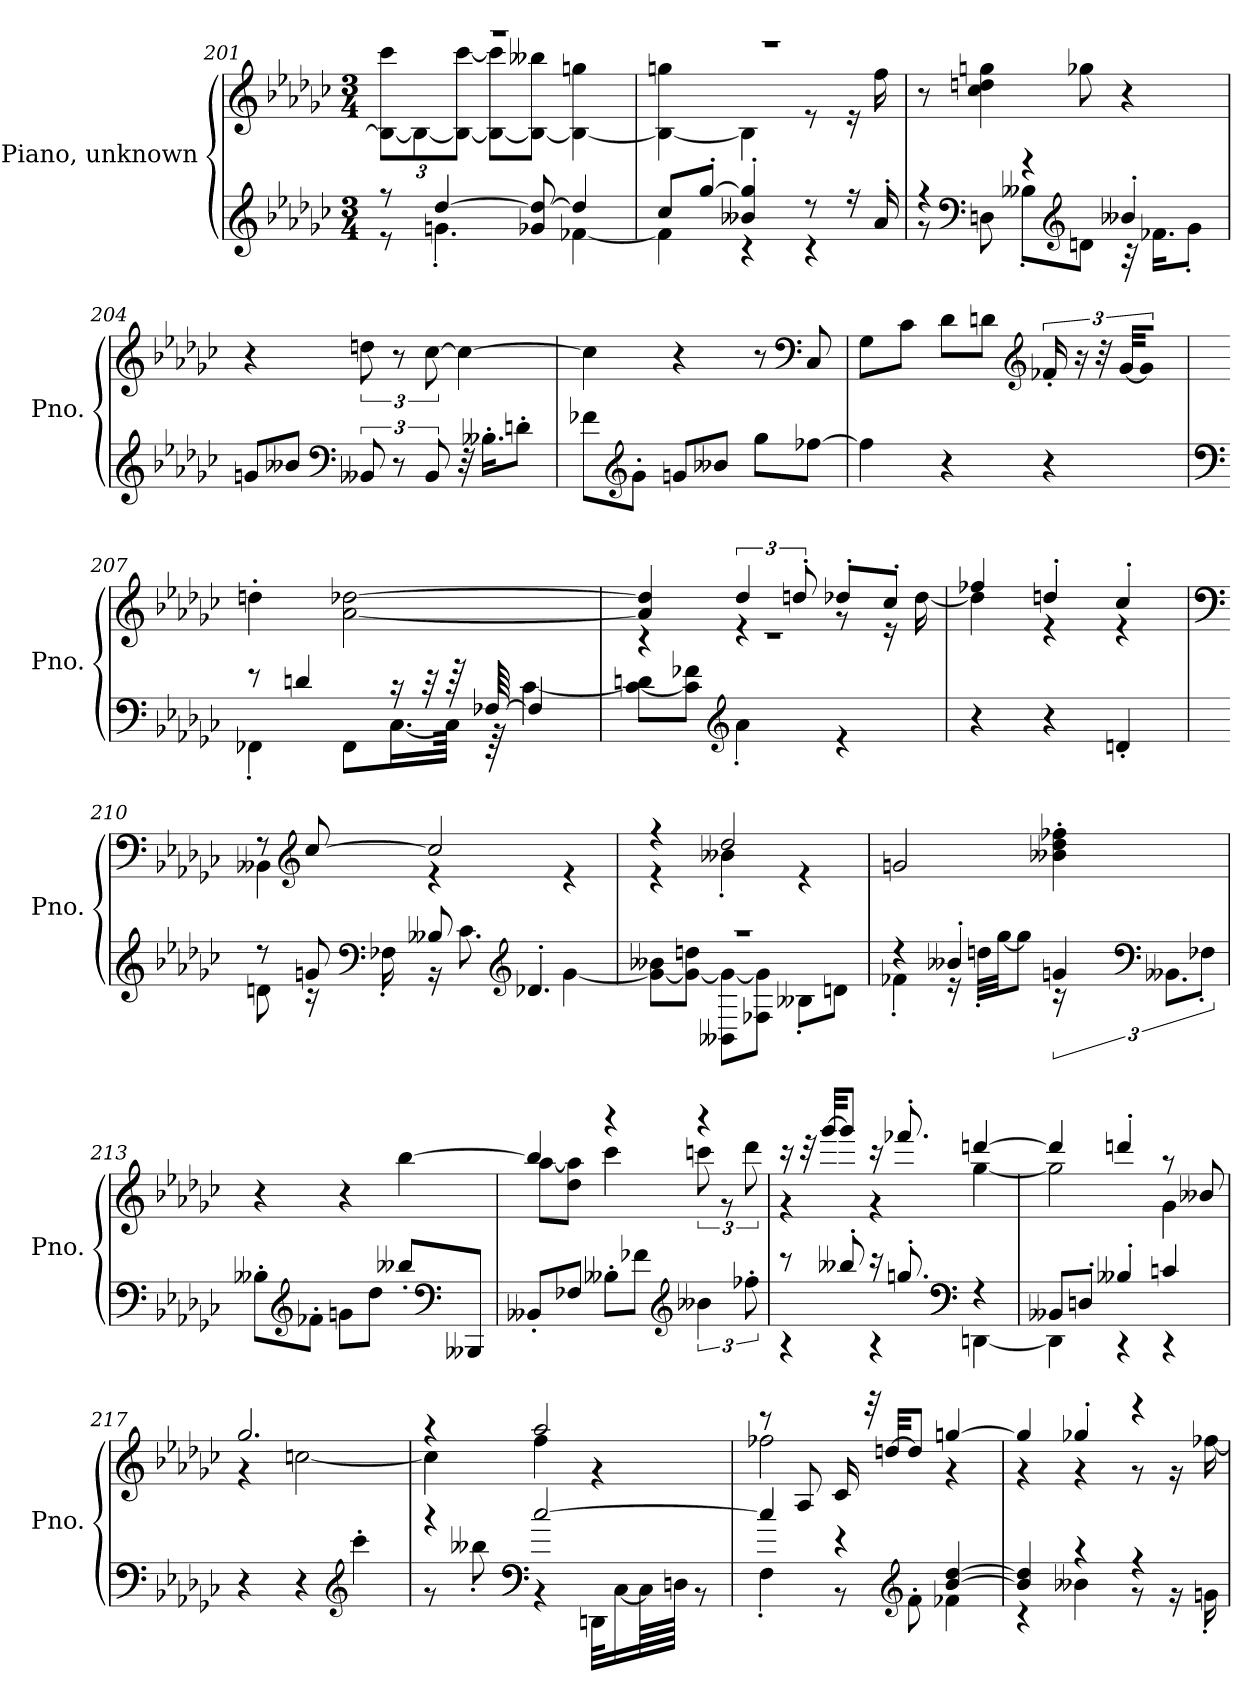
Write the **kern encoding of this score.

**kern	**kern
*part1	*part1
*staff2	*staff1
*I"Piano, unknown	*
*I'Pno.	*
*clefG2	*clefG2
*k[b-e-a-d-g-c-]	*k[b-e-a-d-g-c-]
*M3/4	*M3/4
=201	=201
*^	*^
*	*	*	*Xbrackettup
8r	8r	2.r	12B--\_ 12ccc-\L
.	.	.	12B--\_
[4dd-/	4.gn'\	.	.
.	.	.	12B--\_ [12ccc-\J
.	.	.	8B--\_ 8ccc-\]L
8g-X/ 8dd-/_	.	.	8B--\_ 8bb--X\J
4dd-/]	[4f-X\	.	4B--\_ 4ggn\
=202	=202	=202	=202
8cc-/L	4f-\]	2.r	4B--\_ 4ggn\
[8gg-'/J	.	.	.
4b--X/' 4gg-/]'	4r	.	4B--\]
8r	4r	.	8r
16r	.	.	16r
16a-'/	.	.	16ff\
*	*	*v	*v
!!LO:LB:g=z
=203	=203	=203
4r	8r	8r
*clefF4	*	*
.	8Dn\	4cc-\ 4ddn\ 4ggn\
4r	8B--X'\L	.
*clefG2	*	*
.	8dn\J	8gg-X\
4b--X'/	32r	4r
.	16.f-X\KL	.
.	8g-'\J	.
*v	*v	*
=204	=204
8gn/L	4r
8b--X/J	.
*clefF4	*
*	*brackettup
12BB--X/	12ddn\
12r	12r
12BB--/	[12cc-\
32r	4cc-\_
16.B--X'\KL	.
8dn'\J	.
!!LO:LB:g=z
=205	=205
8f-X\L	4cc-\]
*clefG2	*
8g-'\J	.
8gn/L	4r
8b--X/J	.
8gg-\L	8r
*	*clefF4
[8ff-X\J	8C-/
=206	=206
4ff-\]	8G-\L
.	8c-\J
4r	8d-\L
.	8dn\J
*	*clefG2
4r	24f-X'/
.	24r
.	48r
.	[48g-/KKL
.	8g-/J]
=207	=207
*clefF4	*
*^	*
8r	4FF-X'\	4ddn'\
4dn/	.	.
.	8FF-\L	[2a-\ [2dd-X\
16r	[16.C-\L	.
32r	.	.
64r	64C-\JJkk]	.
[64F-X/	64r	.
4F-/]	[4c-\	.
!!LO:PB:g=z
=208	=208	=208
*	*	*^
2.r	8c-\_ 8dn\L	4a-/] 4dd-/]	4r
.	8c-\] 8f-X\J	.	.
*clefG2	*	*	*
.	4a-'\	6dd-/	4r
.	.	12ddn'/	.
.	4r	8dd-X'/L	8r
.	.	8cc-'/J	16r
.	.	.	[16dd-\
*v	*v	*	*
=209	=209	=209
4r	4ff-X/	4dd-\]
4r	4ddn'/	4r
4dn'/	4cc-'/	4r
=210	=210	=210
*	*clefF4	*
*^	*	*
8r	8dn\	8r	4BB--X\
*	*	*clefG2	*
8gn/	16r	[8cc-/	.
*clefF4	*	*	*
.	16F-X'\	.	.
8B--X/	16r	2cc-/]	4r
.	8.c-\	.	.
*clefG2	*	*	*
4.d-X'/	.	.	.
.	[4g\	.	4r
!!LO:LB:g=z	!!
=211	=211	=211	=211
2.r	8g\_ 8b--X\L	4r	4r
.	8g\_ 8ddn\J	.	.
.	8BB--X\ 8g\_L	2dd-/	4b--X'\
.	8F-X\ 8g\]J	.	.
.	8B--X'\L	.	4r
.	8dn\J	.	.
*	*	*v	*v
=212	=212	=212
4r	4f-X'\	2gn/
4b--X'/	16r	.
.	32ddn'\LLL	.
.	[32gg-\JJ	.
.	8gg-\J]	.
4gn/	24r	4b--X\' 4dd-\' 4ff-X\'
*clefF4	*	*
.	12.BB--X\L	.
.	12F-X'\J	.
*v	*v	*
=213	=213
8B--X'\L	4r
*clefG2	*
8f-X'\J	.
8gn\L	4r
8dd-\J	.
8bb--X'/L	[4bb-\
*clefF4	*
8BBB--X/J	.
!!LO:LB:g=z
=214	=214
*	*^
8BB--X'/L	4bb-/]	[8aa-\L
8F-X/J	.	8dd-\ 8aa-\]J
8B--X'\L	4r	4ccc-\
8f-X\J	.	.
*clefG2	*	*
6b--X\	4r	12cccn\
.	.	12r
12ff-X'\	.	12ddd-\
=215	=215	=215
*^	*	*
8r	4r	16r	4r
.	.	32r	.
.	.	[32ggg-/KKL	.
8bb--X'/	.	8ggg-/J]	.
16r	4r	16r	4r
8.ggn'/	.	8.fff-X'/	.
*clefF4	*	*	*
4r	[4DDn\	[4dddn/	[4gg-\
=216	=216	=216	=216
8BB--X/L	4DD\]	4ddd/]	2gg-\]
8Dn'/J	.	.	.
4B--X'/	4r	4dddn'/	.
4cn/	4r	8r	4g-\
.	.	8b--X/	.
*v	*v	*	*
!!LO:LB:g=z	!!
=217	=217	=217
4r	2.gg-/	4r
4r	.	[2ccn\
*clefG2	*	*
4ccc-'\	.	.
=218	=218	=218
*^	*	*
4r	8r	4r	4cc\]
.	8bb--X'\	.	.
*clefF4	*	*	*
[2cc-/	4r	2aa-/	4ff\
.	32DDn\KLL	.	4r
.	[16C-\	.	.
.	64C-\LL]	.	.
.	64Dn\JJJJ	.	.
.	8r	.	.
=219	=219	=219	=219
4cc-/]	4F'\	8r	2ff-X\
.	.	8A-/	.
4r	8r	16c-/	.
.	.	32r	.
.	.	[32ddn/KKL	.
*clefG2	*	*	*
.	8f'\	8dd/J]	.
[4b-/ [4dd-/	4f-X\	[4ggn/	4r
=220	=220	=220	=220
4b-/] 4dd-/]	4r	4gg/]	4r
4r	4b--X\	4gg-X'/	4r
4r	8r	4r	8r
.	16r	.	16r
.	16gn'\	.	[16ff-X\
*v	*v	*	*
*	*v	*v
=	=
*-	*-
